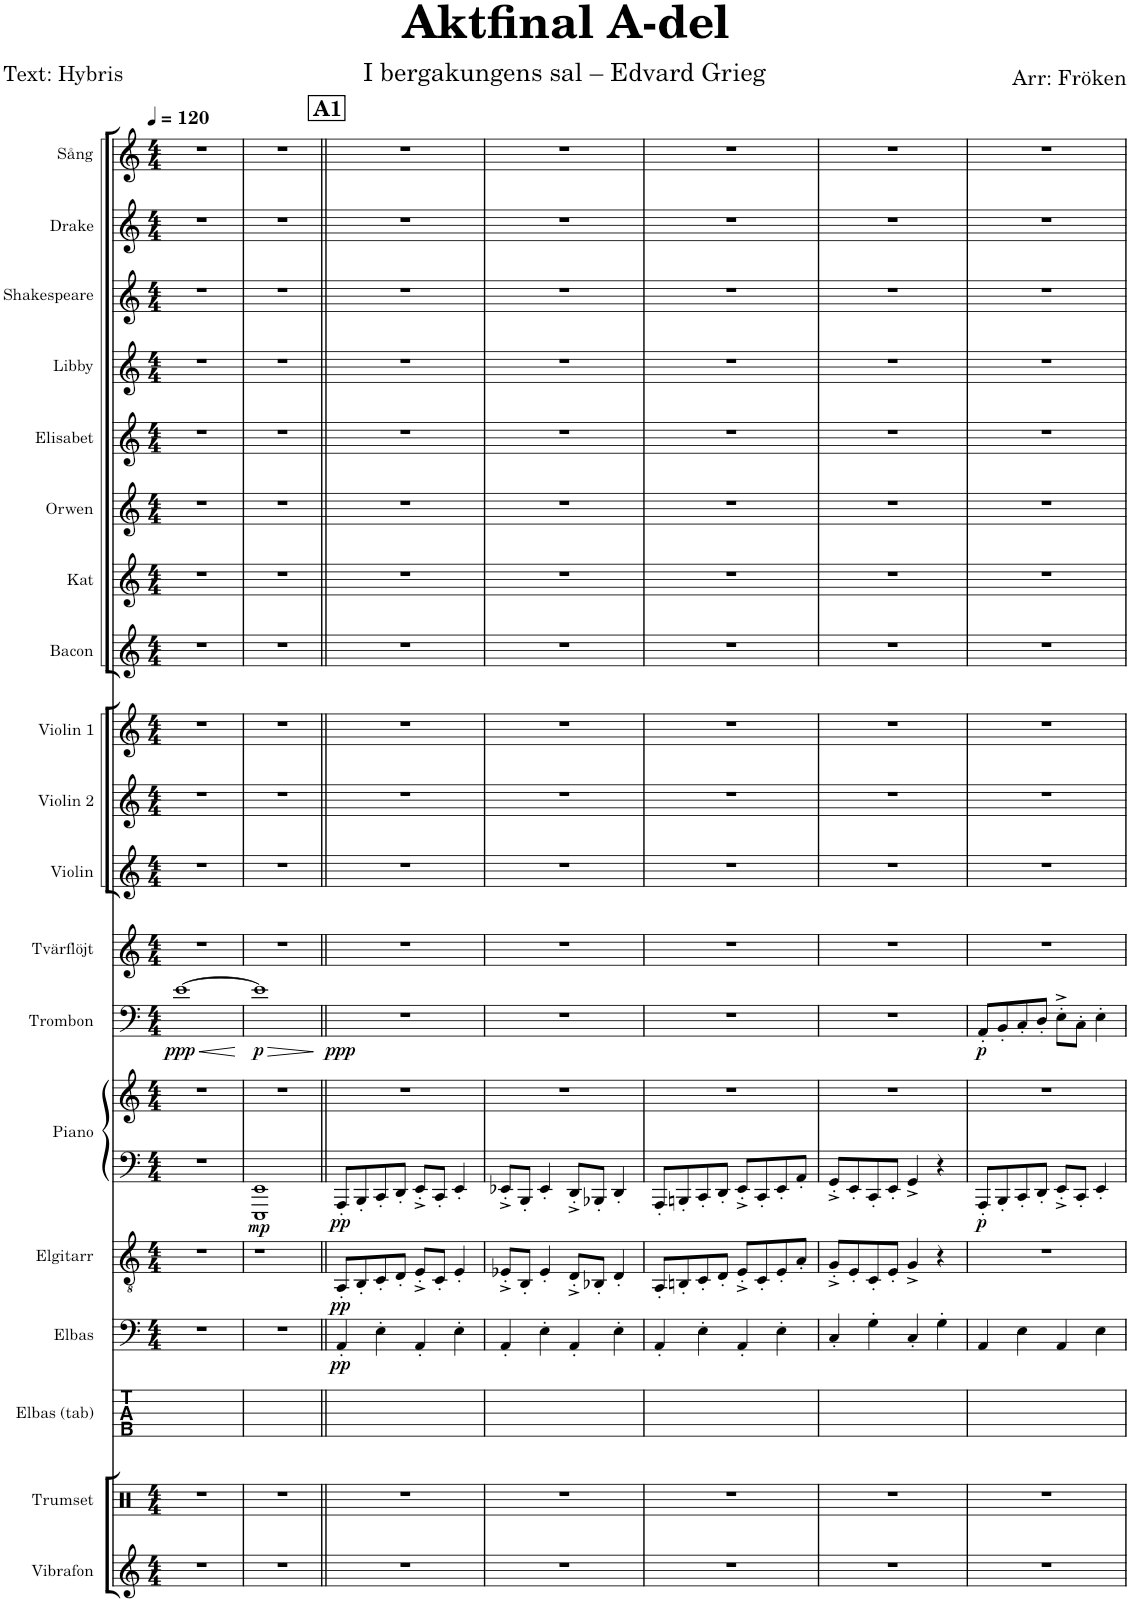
**kern	**kern	**kern	**kern	**dynam	**kern	**dynam	**kern	**kern	**dynam	**kern	**dynam	**kern	**kern	**kern	**kern	**kern	**kern	**kern	**kern	**kern	**kern	**kern	**kern
*part19	*part18	*part17	*part16	*part16	*part15	*part15	*part14	*part14	*part14	*part13	*part13	*part12	*part11	*part10	*part9	*part8	*part7	*part6	*part5	*part4	*part3	*part2	*part1
*staff20	*staff19	*staff18	*staff17	*staff17	*staff16	*staff16	*staff15	*staff14	*staff14/15	*staff13	*staff13	*staff12	*staff11	*staff10	*staff9	*staff8	*staff7	*staff6	*staff5	*staff4	*staff3	*staff2	*staff1
*I"Vibrafon	*I"Trumset	*I"Elbas (tab)	*I"Elbas	*	*I"Elgitarr	*	*I"Piano	*	*	*I"Trombon	*	*I"Tvärflöjt	*I"Violin	*I"Violin 2	*I"Violin 1	*I"Bacon	*I"Kat	*I"Orwen	*I"Elisabet	*I"Libby	*I"Shakespeare	*I"Drake	*I"Sång
*I'Vib.	*I'Tr.	*I'Elb. (tab)	*I'Elb.	*	*I'Elgtr.	*	*I'Pno.	*	*	*I'Tbn.	*	*	*I'Vln.	*I'Vln. 2	*I'Vln. 1	*I'B.	*I'K.	*I'O.	*I'E.	*I'L.	*I'S.	*I'D.	*I'S.
*	*	*stria5	*	*	*	*	*	*	*	*	*	*	*	*	*	*	*	*	*	*	*	*	*
*clefG2	*clefX	*	*clefF4	*	*clefGv2	*	*clefF4	*clefG2	*	*clefF4	*	*clefG2	*clefG2	*clefG2	*clefG2	*clefG2	*clefG2	*clefG2	*clefG2	*clefG2	*clefG2	*clefG2	*clefG2
*	*	*Trd7c12	*Trd7c12	*	*	*	*	*	*	*	*	*	*	*	*	*	*	*	*	*	*	*	*
*k[]	*k[f#c#]	*k[]	*k[]	*	*k[]	*	*k[]	*k[]	*	*k[]	*	*k[]	*k[]	*k[]	*k[]	*k[]	*k[]	*k[]	*k[]	*k[]	*k[]	*k[]	*k[]
*M4/4	*M4/4	*M4/4	*M4/4	*	*M4/4	*	*M4/4	*M4/4	*	*M4/4	*	*M4/4	*M4/4	*M4/4	*M4/4	*M4/4	*M4/4	*M4/4	*M4/4	*M4/4	*M4/4	*M4/4	*M4/4
*MM120	*MM120	*MM120	*MM120	*	*MM120	*	*MM120	*MM120	*	*MM120	*	*MM120	*MM120	*MM120	*MM120	*MM120	*MM120	*MM120	*MM120	*MM120	*MM120	*MM120	*MM120
=1	=1	=1	=1	=1	=1	=1	=1	=1	=1	=1	=1	=1	=1	=1	=1	=1	=1	=1	=1	=1	=1	=1	=1
!	!	!	!	!	!	!	!	!	!	!	!LO:HP:b	!	!	!	!	!	!	!	!	!	!	!	!
!	!	!	!	!	!	!	!	!	!	!	!LO:DY:n=1:b	!	!	!	!	!	!	!	!	!	!	!	!
1r	1r	1r	1r	.	1r	.	1r	1r	.	[1e	< ppp	1r	1r	1r	1r	1r	1r	1r	1r	1r	1r	1r	1r
.	.	.	.	.	.	.	.	.	.	.	[	.	.	.	.	.	.	.	.	.	.	.	.
=2	=2	=2	=2	=2	=2	=2	=2	=2	=2	=2	=2	=2	=2	=2	=2	=2	=2	=2	=2	=2	=2	=2	=2
!	!	!	!	!	!	!	!	!	!LO:DY:b=2	!	!LO:HP:b	!	!	!	!	!	!	!	!	!	!	!	!
!	!	!	!	!	!	!	!	!	!	!	!LO:DY:n=1:b	!	!	!	!	!	!	!	!	!	!	!	!
1r	1r	1r	1r	.	1r	.	1EEE 1EE	1r	mp	1e]	> p	1r	1r	1r	1r	1r	1r	1r	1r	1r	1r	1r	1r
.	.	.	.	.	.	.	.	.	.	.	]	.	.	.	.	.	.	.	.	.	.	.	.
!!LO:REH:place=s1:a:B:cj:fs=14:t=A1
=3||	=3||	=3||	=3||	=3||	=3||	=3||	=3||	=3||	=3||	=3||	=3||	=3||	=3||	=3||	=3||	=3||	=3||	=3||	=3||	=3||	=3||	=3||	=3||
!	!	!	!	!LO:DY:b	!	!LO:DY:b	!	!	!LO:DY:b=2	!	!LO:DY:b	!	!	!	!	!	!	!	!	!	!	!	!
1r	1r	1r	4AA'/	pp	8AA'/L	pp	8AAA'/L	1r	pp	1r	ppp	1r	1r	1r	1r	1r	1r	1r	1r	1r	1r	1r	1r
.	.	.	.	.	8BB'/	.	8BBB'/	.	.	.	.	.	.	.	.	.	.	.	.	.	.	.	.
.	.	.	4E'\	.	8C'/	.	8CC'/	.	.	.	.	.	.	.	.	.	.	.	.	.	.	.	.
.	.	.	.	.	8D'/J	.	8DD'/J	.	.	.	.	.	.	.	.	.	.	.	.	.	.	.	.
.	.	.	4AA'/	.	8E'^/L	.	8EE'^/L	.	.	.	.	.	.	.	.	.	.	.	.	.	.	.	.
.	.	.	.	.	8C'/J	.	8CC'/J	.	.	.	.	.	.	.	.	.	.	.	.	.	.	.	.
.	.	.	4E'\	.	4E'/	.	4EE'/	.	.	.	.	.	.	.	.	.	.	.	.	.	.	.	.
=4	=4	=4	=4	=4	=4	=4	=4	=4	=4	=4	=4	=4	=4	=4	=4	=4	=4	=4	=4	=4	=4	=4	=4
1r	1r	1r	4AA'/	.	8E-X'^/L	.	8EE-X'^/L	1r	.	1r	.	1r	1r	1r	1r	1r	1r	1r	1r	1r	1r	1r	1r
.	.	.	.	.	8BB'/J	.	8BBB'/J	.	.	.	.	.	.	.	.	.	.	.	.	.	.	.	.
.	.	.	4E'\	.	4E-'/	.	4EE-'/	.	.	.	.	.	.	.	.	.	.	.	.	.	.	.	.
.	.	.	4AA'/	.	8D'^/L	.	8DD'^/L	.	.	.	.	.	.	.	.	.	.	.	.	.	.	.	.
.	.	.	.	.	8BB-X'/J	.	8BBB-X'/J	.	.	.	.	.	.	.	.	.	.	.	.	.	.	.	.
.	.	.	4E'\	.	4D'/	.	4DD'/	.	.	.	.	.	.	.	.	.	.	.	.	.	.	.	.
=5	=5	=5	=5	=5	=5	=5	=5	=5	=5	=5	=5	=5	=5	=5	=5	=5	=5	=5	=5	=5	=5	=5	=5
1r	1r	1r	4AA'/	.	8AA'/L	.	8AAA'/L	1r	.	1r	.	1r	1r	1r	1r	1r	1r	1r	1r	1r	1r	1r	1r
.	.	.	.	.	8BBn'/	.	8BBBn'/	.	.	.	.	.	.	.	.	.	.	.	.	.	.	.	.
.	.	.	4E'\	.	8C'/	.	8CC'/	.	.	.	.	.	.	.	.	.	.	.	.	.	.	.	.
.	.	.	.	.	8D'/J	.	8DD'/J	.	.	.	.	.	.	.	.	.	.	.	.	.	.	.	.
.	.	.	4AA'/	.	8E'^/L	.	8EE'^/L	.	.	.	.	.	.	.	.	.	.	.	.	.	.	.	.
.	.	.	.	.	8C'/	.	8CC'/	.	.	.	.	.	.	.	.	.	.	.	.	.	.	.	.
.	.	.	4E'\	.	8E'/	.	8EE'/	.	.	.	.	.	.	.	.	.	.	.	.	.	.	.	.
.	.	.	.	.	8A'/J	.	8AA'/J	.	.	.	.	.	.	.	.	.	.	.	.	.	.	.	.
=6	=6	=6	=6	=6	=6	=6	=6	=6	=6	=6	=6	=6	=6	=6	=6	=6	=6	=6	=6	=6	=6	=6	=6
1r	1r	1r	4C'/	.	8G'^/L	.	8GG'^/L	1r	.	1r	.	1r	1r	1r	1r	1r	1r	1r	1r	1r	1r	1r	1r
.	.	.	.	.	8E'/	.	8EE'/	.	.	.	.	.	.	.	.	.	.	.	.	.	.	.	.
.	.	.	4G'\	.	8C'/	.	8CC'/	.	.	.	.	.	.	.	.	.	.	.	.	.	.	.	.
.	.	.	.	.	8E'/J	.	8EE'/J	.	.	.	.	.	.	.	.	.	.	.	.	.	.	.	.
.	.	.	4C'/	.	4G^/	.	4GG^/	.	.	.	.	.	.	.	.	.	.	.	.	.	.	.	.
.	.	.	4G'\	.	4r	.	4r	.	.	.	.	.	.	.	.	.	.	.	.	.	.	.	.
=7	=7	=7	=7	=7	=7	=7	=7	=7	=7	=7	=7	=7	=7	=7	=7	=7	=7	=7	=7	=7	=7	=7	=7
!	!	!	!	!	!	!	!	!	!LO:DY:b=2	!	!LO:DY:b	!	!	!	!	!	!	!	!	!	!	!	!
1r	1r	1r	4AA/	.	1r	.	8AAA'/L	1r	p	8AA'/L	p	1r	1r	1r	1r	1r	1r	1r	1r	1r	1r	1r	1r
.	.	.	.	.	.	.	8BBB'/	.	.	8BB'/	.	.	.	.	.	.	.	.	.	.	.	.	.
.	.	.	4E\	.	.	.	8CC'/	.	.	8C'/	.	.	.	.	.	.	.	.	.	.	.	.	.
.	.	.	.	.	.	.	8DD'/J	.	.	8D'/J	.	.	.	.	.	.	.	.	.	.	.	.	.
.	.	.	4AA/	.	.	.	8EE'^/L	.	.	8E'^\L	.	.	.	.	.	.	.	.	.	.	.	.	.
.	.	.	.	.	.	.	8CC'/J	.	.	8C'\J	.	.	.	.	.	.	.	.	.	.	.	.	.
.	.	.	4E\	.	.	.	4EE'/	.	.	4E'\	.	.	.	.	.	.	.	.	.	.	.	.	.
=	=	=	=	=	=	=	=	=	=	=	=	=	=	=	=	=	=	=	=	=	=	=	=
*-	*-	*-	*-	*-	*-	*-	*-	*-	*-	*-	*-	*-	*-	*-	*-	*-	*-	*-	*-	*-	*-	*-	*-
